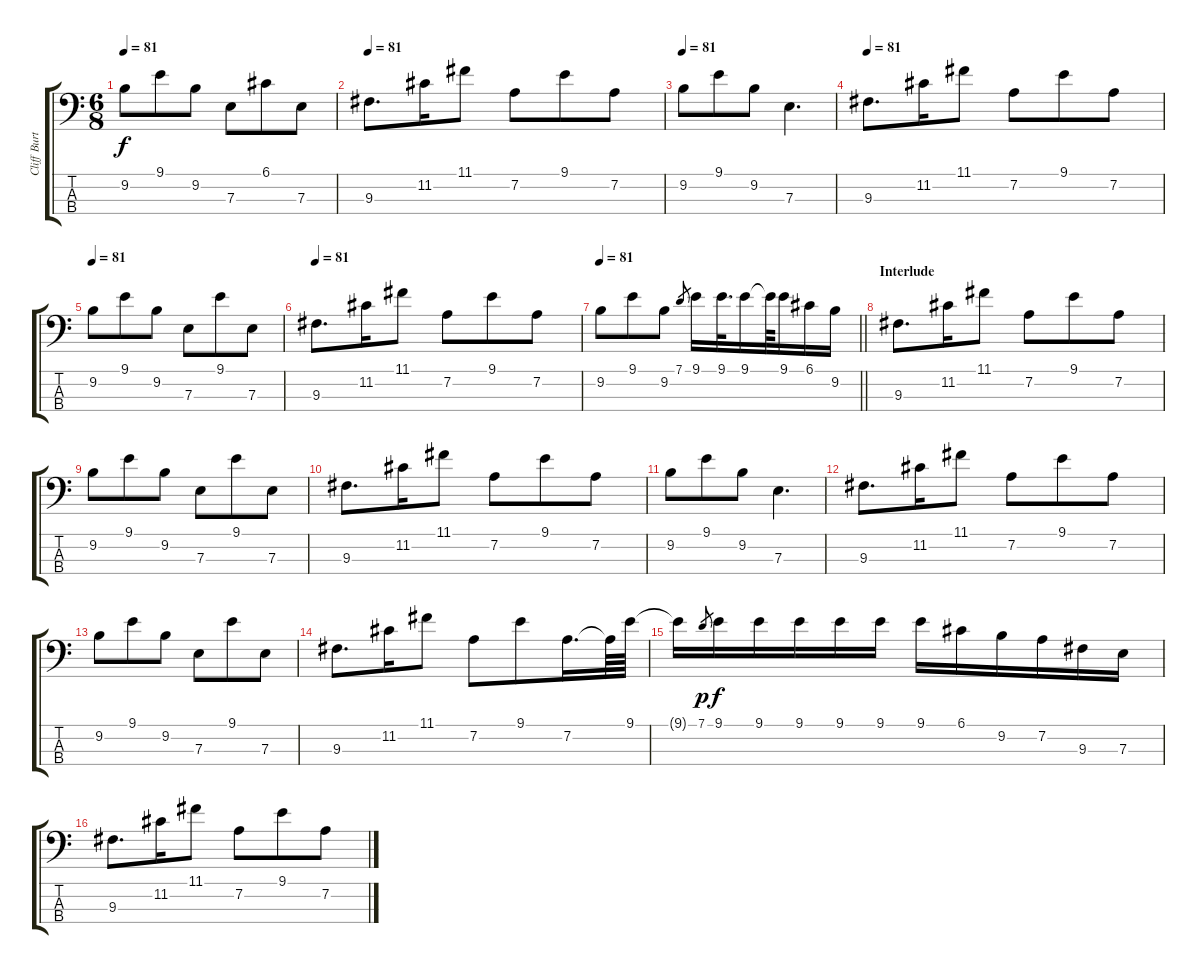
\track ("Cliff Burton (Bass)" "Cliff Burt") {instrument electricbassfinger}
\staff {score tabs}
\tuning (G2 D2 A1 E1) {hide}
\ts (6 8)
\tempo 81
\clef f4
\ks c
9.2.8{dy f} 9.1.8 9.2.8 7.3.8 6.1.8 7.3.8 |
\tempo 81
9.3.8{d} 11.2.16 11.1.8 7.2.8 9.1.8 7.2.8 |
\tempo 81
9.2.8 9.1.8 9.2.8 7.3.4{d} |
\tempo 81
9.3.8{d} 11.2.16 11.1.8 7.2.8 9.1.8 7.2.8 |
\tempo 81
9.2.8 9.1.8 9.2.8 7.3.8 9.1.8 7.3.8 |
\tempo 81
9.3.8{d} 11.2.16 11.1.8 7.2.8 9.1.8 7.2.8 |
\tempo 81
\barLineRight lightlight
9.2.8 9.1.8 9.2.8 7.1.8{gr} 9.1.16 9.1.32{d} 9.1.16 9.1{t}.64 9.1.16 6.1.16 9.2.16 |
\section ("" "Interlude")
9.3.8{d} 11.2.16 11.1.8 7.2.8 9.1.8 7.2.8 |
9.2.8 9.1.8 9.2.8 7.3.8 9.1.8 7.3.8 |
9.3.8{d} 11.2.16 11.1.8 7.2.8 9.1.8 7.2.8 |
9.2.8 9.1.8 9.2.8 7.3.4{d} |
9.3.8{d} 11.2.16 11.1.8 7.2.8 9.1.8 7.2.8 |
9.2.8 9.1.8 9.2.8 7.3.8 9.1.8 7.3.8 |
9.3.8{d} 11.2.16 11.1.8 7.2.8 9.1.8 7.2.16{d} 7.2{t}.64 9.1.64 |
9.1{t}.16 7.1.8{gr dy p} 9.1.16{dy f} 9.1.16 9.1.16 9.1.16 9.1.16 9.1.16 6.1.16 9.2.16 7.2.16 9.3.16 7.3.16 |
9.3.8{d} 11.2.16 11.1.8 7.2.8 9.1.8 7.2.8
